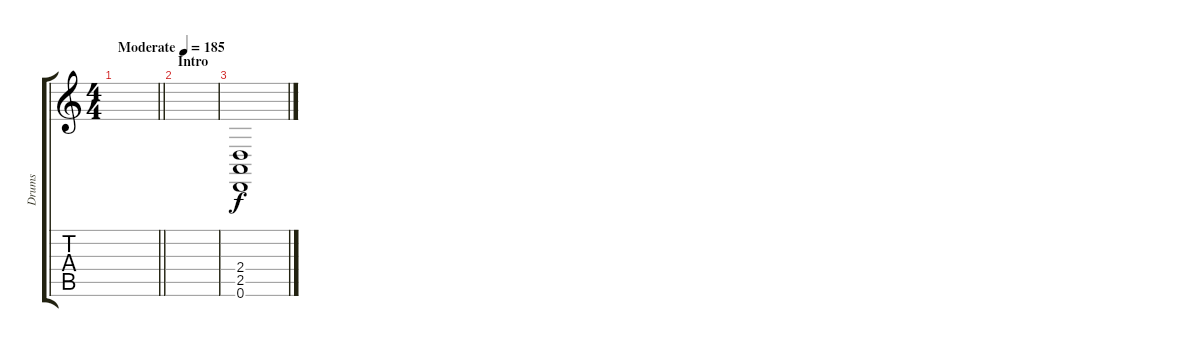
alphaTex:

\track ("Drums" "Drums") {instrument taikodrum}
\staff {score tabs}
\tuning (D4 A3 F3 C3 G2 D2) {hide}
\ts (4 4)
\tempo (185 "Moderate")
\clef g2
\barLineRight lightlight
\ks c
|
\section ("" "Intro ")
|
(2.4 2.5 0.6).1
